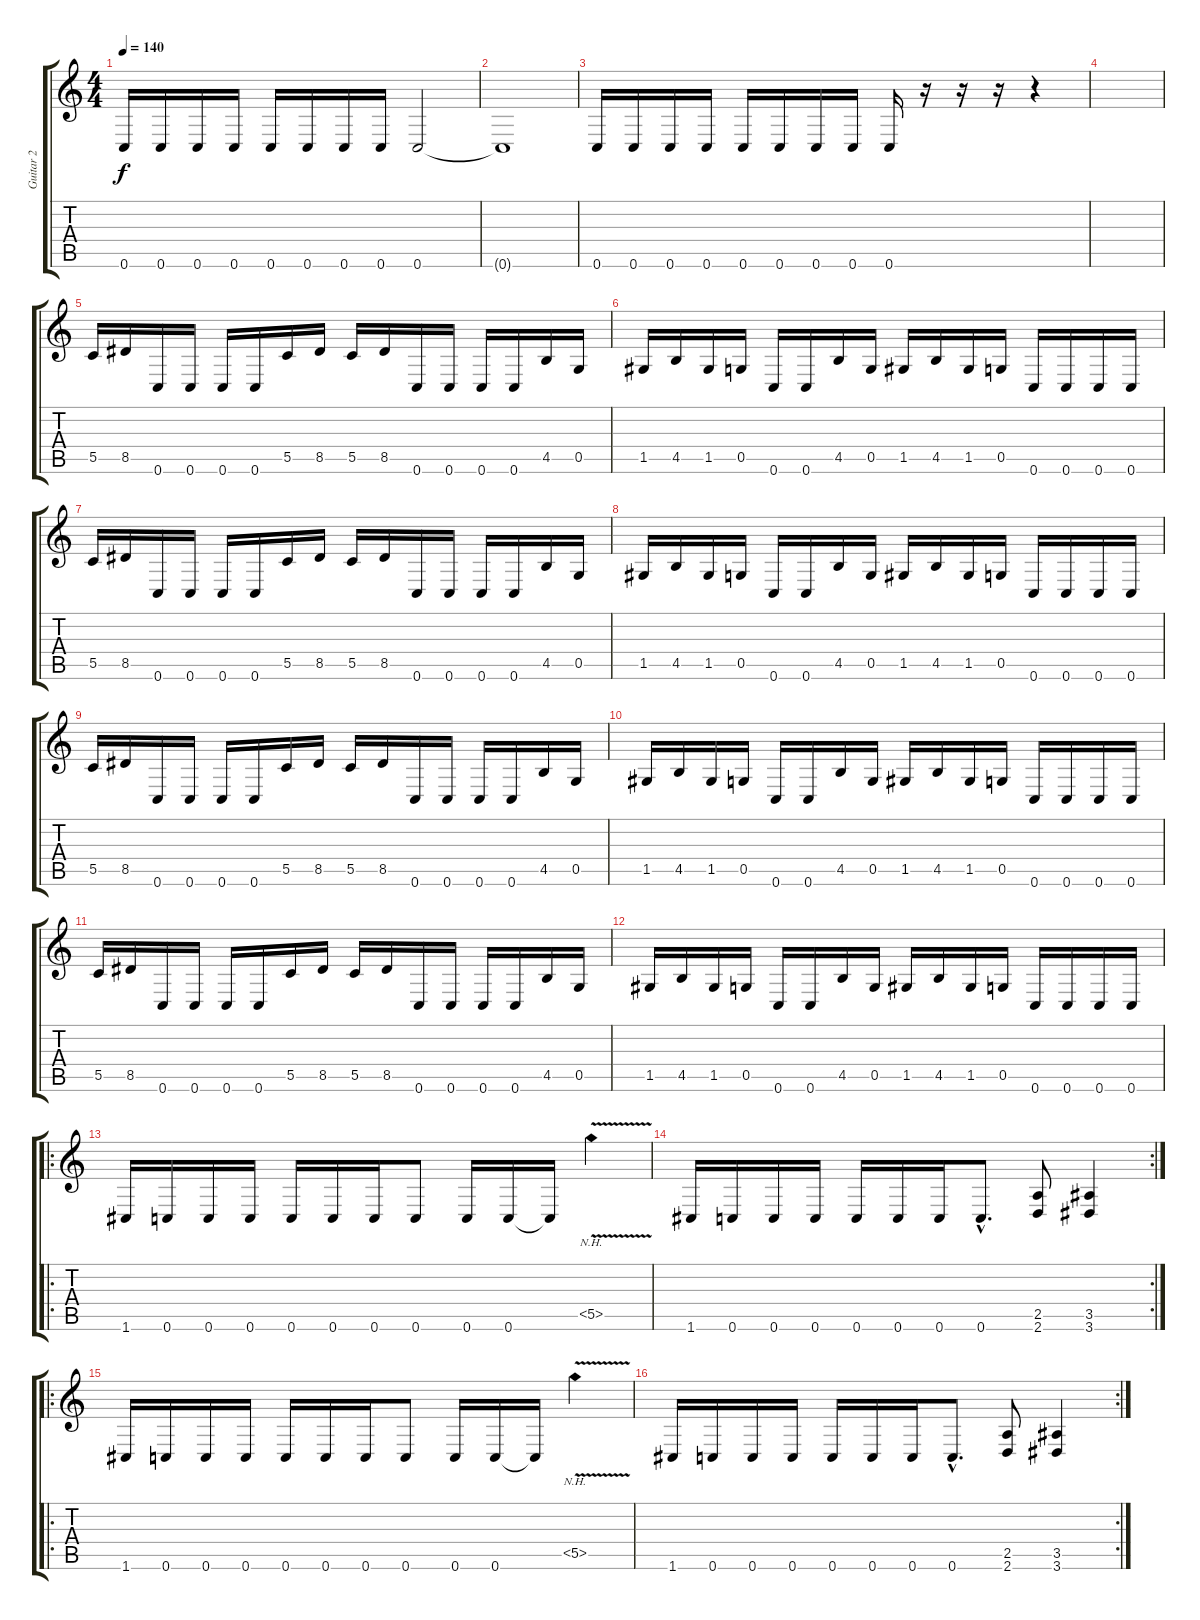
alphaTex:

\track ("Guitar 2" "Guitar 2") {instrument distortionguitar}
\staff {score tabs}
\tuning (E4 C4 G3 C3 G2 C2) {hide}
\ts (4 4)
\tempo 140
\clef g2
\ks c
0.6.16{dy f} 0.6.16 0.6.16 0.6.16 0.6.16 0.6.16 0.6.16 0.6.16 0.6.2 |
0.6{t}.1 |
0.6.16 0.6.16 0.6.16 0.6.16 0.6.16 0.6.16 0.6.16 0.6.16 0.6.16 r.16 r.16 r.16 r.4 |
|
5.5.16 8.5.16 0.6.16 0.6.16 0.6.16 0.6.16 5.5.16 8.5.16 5.5.16 8.5.16 0.6.16 0.6.16 0.6.16 0.6.16 4.5.16 0.5.16 |
1.5.16 4.5.16 1.5.16 0.5.16 0.6.16 0.6.16 4.5.16 0.5.16 1.5.16 4.5.16 1.5.16 0.5.16 0.6.16 0.6.16 0.6.16 0.6.16 |
5.5.16 8.5.16 0.6.16 0.6.16 0.6.16 0.6.16 5.5.16 8.5.16 5.5.16 8.5.16 0.6.16 0.6.16 0.6.16 0.6.16 4.5.16 0.5.16 |
1.5.16 4.5.16 1.5.16 0.5.16 0.6.16 0.6.16 4.5.16 0.5.16 1.5.16 4.5.16 1.5.16 0.5.16 0.6.16 0.6.16 0.6.16 0.6.16 |
5.5.16 8.5.16 0.6.16 0.6.16 0.6.16 0.6.16 5.5.16 8.5.16 5.5.16 8.5.16 0.6.16 0.6.16 0.6.16 0.6.16 4.5.16 0.5.16 |
1.5.16 4.5.16 1.5.16 0.5.16 0.6.16 0.6.16 4.5.16 0.5.16 1.5.16 4.5.16 1.5.16 0.5.16 0.6.16 0.6.16 0.6.16 0.6.16 |
5.5.16 8.5.16 0.6.16 0.6.16 0.6.16 0.6.16 5.5.16 8.5.16 5.5.16 8.5.16 0.6.16 0.6.16 0.6.16 0.6.16 4.5.16 0.5.16 |
1.5.16 4.5.16 1.5.16 0.5.16 0.6.16 0.6.16 4.5.16 0.5.16 1.5.16 4.5.16 1.5.16 0.5.16 0.6.16 0.6.16 0.6.16 0.6.16 |
\ro
1.6.16 0.6.16 0.6.16 0.6.16 0.6.16 0.6.16 0.6.16 0.6.8 0.6.16 0.6.16 0.6{t}.16 5.5{nh v}.4 |
\rc 2
1.6.16 0.6.16 0.6.16 0.6.16 0.6.16 0.6.16 0.6.16 0.6{hac}.8{d} (2.5 2.6).8 (3.5 3.6).4 |
\ro
1.6.16 0.6.16 0.6.16 0.6.16 0.6.16 0.6.16 0.6.16 0.6.8 0.6.16 0.6.16 0.6{t}.16 5.5{nh v}.4 |
\rc 2
1.6.16 0.6.16 0.6.16 0.6.16 0.6.16 0.6.16 0.6.16 0.6{hac}.8{d} (2.5 2.6).8 (3.5 3.6).4
